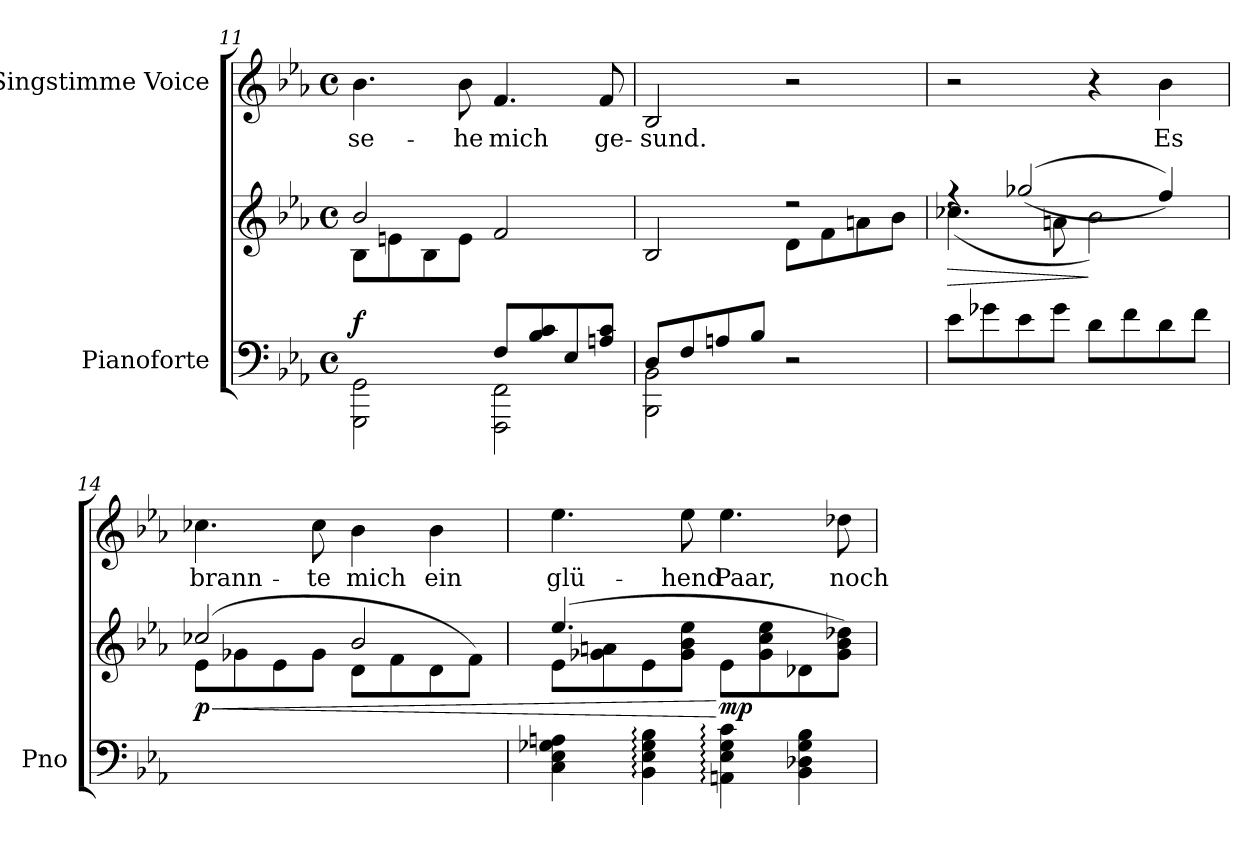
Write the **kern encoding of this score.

**kern	**kern	**dynam	**kern	**text
*part2	*part2	*part2	*part1	*part1
*staff3	*staff2	*staff2/3	*staff1	*staff1
*I"Pianoforte	*	*	*I"Singstimme Voice	*
*I'Pno	*	*	*	*
!!LO:LB:g=z
*clefF4	*clefG2	*	*clefG2	*
*k[b-e-a-]	*k[b-e-a-]	*	*k[b-e-a-]	*
*M4/4	*M4/4	*	*M4/4	*
*met(c)	*met(c)	*	*met(c)	*
=11	=11	=11	=11	=11
*^	*^	*	*	*
!	!	!	!	!LO:DY:a=2	!	!LO:LY:b
2ryy	2GGG\ 2GG\	2b-/	8B-\L	f	4.b-\	se-
.	.	.	8en\	.	.	.
.	.	.	8B-\	.	.	.
!	!	!	!	!	!	!LO:LY:b
.	.	.	8e\J	.	8b-\	-he
!	!	!	!	!	!	!LO:LY:b
8F/L	2FFF\ 2FF\	2f/	2ryy	.	4.f/	mich
8B-/ 8c/	.	.	.	.	.	.
8E-/	.	.	.	.	.	.
!	!	!	!	!	!	!LO:LY:b
8An/ 8c/J	.	.	.	.	8f/	ge-
=12	=12	=12	=12	=12	=12	=12
!	!	!	!	!	!	!LO:LY:b
(>8D/L	2BBB-\ 2BB-\	2B-/	2ryy	.	2B-/	-sund.
8F/	.	.	.	.	.	.
8An/	.	.	.	.	.	.
8B-/J	.	.	.	.	.	.
2ryy	2r	2rdd	8d\L	.	2r	.
.	.	.	8f\	.	.	.
.	.	.	8an\	.	.	.
.	.	.	8b-\J)	.	.	.
*v	*v	*	*	*	*	*
=13	=13	=13	=13	=13	=13
!	!	!	!LO:HP:b	!	!
8e-\L	4rff	(<4.cc-X\	>	2r	.
8g-X\	.	.	.	.	.
8e-\	(>(>2gg-X/	.	.	.	.
8g-\J	.	8an\	.	.	.
8d\L	.	2b-\)	]	4r	.
8f\	.	.	.	.	.
!	!	!	!	!	!LO:LY:b
8d\	4ff/))	.	.	4b-\	Es
8f\J	.	.	.	.	.
!!LO:PB:g=z
=14	=14	=14	=14	=14	=14
!	!	!	!LO:HP:b	!	!LO:LY:b
!	!	!	!LO:DY:n=1:b	!	!
1ryy	(>2cc-X/	8e-\L	< p	4.cc-X\	brann-
.	.	8g-X\	.	.	.
.	.	8e-\	.	.	.
!	!	!	!	!	!LO:LY:b
.	.	8g-\J	.	8cc-\	-te
!	!	!	!	!	!LO:LY:b
.	2b-/	8d\L	.	4b-\	mich
.	.	8f\	.	.	.
!	!	!	!	!	!LO:LY:b
.	.	8d\	.	4b-\	ein
.	.	8f\J)	.	.	.
=15	=15	=15	=15	=15	=15
!	!	!	!	!	!LO:LY:b
4C\ 4E-\ 4G-X\ 4An\	(>4.ee-/	8e-\L	.	4.ee-\	glü-
.	.	8g-X\ 8an\	.	.	.
4BB-\: 4E-\: 4G-\: 4B-\:	.	8e-\	.	.	.
!	!	!	!	!	!LO:LY:b
.	8rddyy	8g-\ 8b-\ 8ee-\J	.	8ee-\	-hend
!	!	!	!LO:DY:n=1:b	!	!LO:LY:b
4AAn\: 4E-\: 4G-\: 4c\:	2ryy	8e-\L	[ mp	4.ee-\	Paar,
.	.	8g-\ 8cc\ 8ee-\	.	.	.
4BB-\ 4D-X\ 4G-\ 4B-\	.	8d-X\	.	.	.
!	!	!	!	!	!LO:LY:b
.	.	8g-\ 8b-\ 8dd-X\J)	.	8dd-X\	noch
*	*v	*v	*	*	*
=	=	=	=	=
*-	*-	*-	*-	*-
